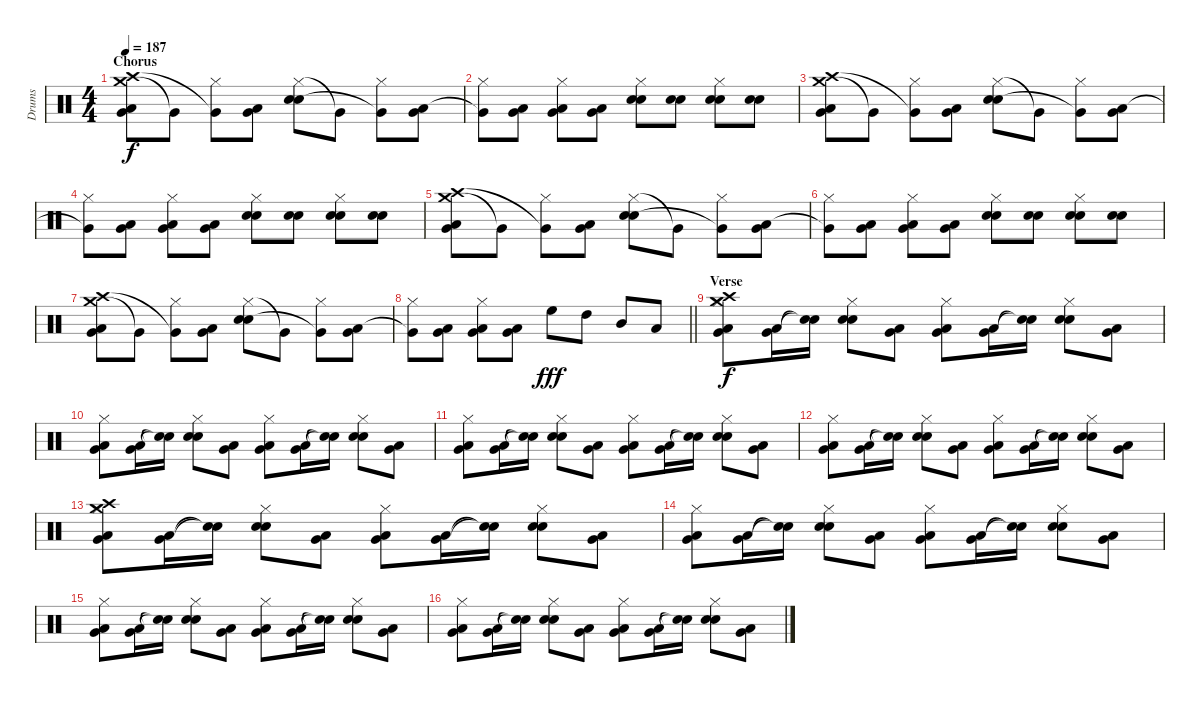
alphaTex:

\track ("Drums" "Drums") {instrument percussion}
\staff {score}
\articulation defaults
\ts (4 4)
\section ("" "Chorus")
\tempo 187
\clef neutral
\ks c
("Crash medium (hit)" "Crash high (hit)" "Very Low Tom (hit)" "Low Floor Tom (hit)").8{dy f} "Very Low Tom (hit)"{t}.8 ("Hi-Hat (closed)" "Very Low Tom (hit)"{t}).8 ("Very Low Tom (hit)" "Low Floor Tom (hit)").8 ("Hi-Hat (closed)" "Snare (hit) 2" "Electric Snare (hit)").8 "Very Low Tom (hit)"{t}.8 ("Hi-Hat (closed)" "Very Low Tom (hit)"{t}).8 ("Very Low Tom (hit)" "Low Floor Tom (hit)").8 |
("Hi-Hat (closed)" "Very Low Tom (hit)"{t}).8 ("Very Low Tom (hit)" "Low Floor Tom (hit)").8 ("Hi-Hat (closed)" "Very Low Tom (hit)" "Low Floor Tom (hit)").8 ("Very Low Tom (hit)" "Low Floor Tom (hit)").8 ("Hi-Hat (closed)" "Snare (hit) 2" "Electric Snare (hit)").8 ("Snare (hit) 2" "Electric Snare (hit)").8 ("Hi-Hat (closed)" "Snare (hit) 2" "Electric Snare (hit)").8 ("Snare (hit) 2" "Electric Snare (hit)").8 |
("Crash medium (hit)" "Crash high (hit)" "Very Low Tom (hit)" "Low Floor Tom (hit)").8 "Very Low Tom (hit)"{t}.8 ("Hi-Hat (closed)" "Very Low Tom (hit)"{t}).8 ("Very Low Tom (hit)" "Low Floor Tom (hit)").8 ("Hi-Hat (closed)" "Snare (hit) 2" "Electric Snare (hit)").8 "Very Low Tom (hit)"{t}.8 ("Hi-Hat (closed)" "Very Low Tom (hit)"{t}).8 ("Very Low Tom (hit)" "Low Floor Tom (hit)").8 |
("Hi-Hat (closed)" "Very Low Tom (hit)"{t}).8 ("Very Low Tom (hit)" "Low Floor Tom (hit)").8 ("Hi-Hat (closed)" "Very Low Tom (hit)" "Low Floor Tom (hit)").8 ("Very Low Tom (hit)" "Low Floor Tom (hit)").8 ("Hi-Hat (closed)" "Snare (hit) 2" "Electric Snare (hit)").8 ("Snare (hit) 2" "Electric Snare (hit)").8 ("Hi-Hat (closed)" "Snare (hit) 2" "Electric Snare (hit)").8 ("Snare (hit) 2" "Electric Snare (hit)").8 |
("Crash medium (hit)" "Crash high (hit)" "Very Low Tom (hit)" "Low Floor Tom (hit)").8 "Very Low Tom (hit)"{t}.8 ("Hi-Hat (closed)" "Very Low Tom (hit)"{t}).8 ("Very Low Tom (hit)" "Low Floor Tom (hit)").8 ("Hi-Hat (closed)" "Snare (hit) 2" "Electric Snare (hit)").8 "Very Low Tom (hit)"{t}.8 ("Hi-Hat (closed)" "Very Low Tom (hit)"{t}).8 ("Very Low Tom (hit)" "Low Floor Tom (hit)").8 |
("Hi-Hat (closed)" "Very Low Tom (hit)"{t}).8 ("Very Low Tom (hit)" "Low Floor Tom (hit)").8 ("Hi-Hat (closed)" "Very Low Tom (hit)" "Low Floor Tom (hit)").8 ("Very Low Tom (hit)" "Low Floor Tom (hit)").8 ("Hi-Hat (closed)" "Snare (hit) 2" "Electric Snare (hit)").8 ("Snare (hit) 2" "Electric Snare (hit)").8 ("Hi-Hat (closed)" "Snare (hit) 2" "Electric Snare (hit)").8 ("Snare (hit) 2" "Electric Snare (hit)").8 |
("Crash medium (hit)" "Crash high (hit)" "Very Low Tom (hit)" "Low Floor Tom (hit)").8 "Very Low Tom (hit)"{t}.8 ("Hi-Hat (closed)" "Very Low Tom (hit)"{t}).8 ("Very Low Tom (hit)" "Low Floor Tom (hit)").8 ("Hi-Hat (closed)" "Snare (hit) 2" "Electric Snare (hit)").8 "Very Low Tom (hit)"{t}.8 ("Hi-Hat (closed)" "Very Low Tom (hit)"{t}).8 ("Very Low Tom (hit)" "Low Floor Tom (hit)").8 |
\barLineRight lightlight
("Hi-Hat (closed)" "Very Low Tom (hit)"{t}).8 ("Very Low Tom (hit)" "Low Floor Tom (hit)").8 ("Hi-Hat (closed)" "Very Low Tom (hit)" "Low Floor Tom (hit)").8 ("Very Low Tom (hit)" "Low Floor Tom (hit)").8 "High Floor Tom (hit)".8{dy fff} "High Tom (hit)".8 "Mid Tom (hit)".8 "Low Tom (hit)".8 |
\section ("" "Verse")
("Hi-Hat (closed)" "Crash high (hit)" "Crash medium (hit)" "Very Low Tom (hit)" "Low Floor Tom (hit)").8{dy f} ("Very Low Tom (hit)" "Low Floor Tom (hit)").16 ("Electric Snare (hit)"{t} "Snare (hit) 2"{t}).16 ("Hi-Hat (closed)" "Snare (hit) 2" "Electric Snare (hit)").8 ("Very Low Tom (hit)" "Low Floor Tom (hit)").8 ("Hi-Hat (closed)" "Very Low Tom (hit)" "Low Floor Tom (hit)").8 ("Very Low Tom (hit)" "Low Floor Tom (hit)").16 ("Electric Snare (hit)"{t} "Snare (hit) 2"{t}).16 ("Hi-Hat (closed)" "Snare (hit) 2" "Electric Snare (hit)").8 ("Very Low Tom (hit)" "Low Floor Tom (hit)").8 |
("Hi-Hat (closed)" "Very Low Tom (hit)" "Low Floor Tom (hit)").8 ("Very Low Tom (hit)" "Low Floor Tom (hit)").16 ("Electric Snare (hit)"{t} "Snare (hit) 2"{t}).16 ("Hi-Hat (closed)" "Snare (hit) 2" "Electric Snare (hit)").8 ("Very Low Tom (hit)" "Low Floor Tom (hit)").8 ("Hi-Hat (closed)" "Very Low Tom (hit)" "Low Floor Tom (hit)").8 ("Very Low Tom (hit)" "Low Floor Tom (hit)").16 ("Electric Snare (hit)"{t} "Snare (hit) 2"{t}).16 ("Hi-Hat (closed)" "Snare (hit) 2" "Electric Snare (hit)").8 ("Very Low Tom (hit)" "Low Floor Tom (hit)").8 |
("Hi-Hat (closed)" "Very Low Tom (hit)" "Low Floor Tom (hit)").8 ("Very Low Tom (hit)" "Low Floor Tom (hit)").16 ("Electric Snare (hit)"{t} "Snare (hit) 2"{t}).16 ("Hi-Hat (closed)" "Snare (hit) 2" "Electric Snare (hit)").8 ("Very Low Tom (hit)" "Low Floor Tom (hit)").8 ("Hi-Hat (closed)" "Very Low Tom (hit)" "Low Floor Tom (hit)").8 ("Very Low Tom (hit)" "Low Floor Tom (hit)").16 ("Electric Snare (hit)"{t} "Snare (hit) 2"{t}).16 ("Hi-Hat (closed)" "Snare (hit) 2" "Electric Snare (hit)").8 ("Very Low Tom (hit)" "Low Floor Tom (hit)").8 |
("Hi-Hat (closed)" "Very Low Tom (hit)" "Low Floor Tom (hit)").8 ("Very Low Tom (hit)" "Low Floor Tom (hit)").16 ("Electric Snare (hit)"{t} "Snare (hit) 2"{t}).16 ("Hi-Hat (closed)" "Snare (hit) 2" "Electric Snare (hit)").8 ("Very Low Tom (hit)" "Low Floor Tom (hit)").8 ("Hi-Hat (closed)" "Very Low Tom (hit)" "Low Floor Tom (hit)").8 ("Very Low Tom (hit)" "Low Floor Tom (hit)").16 ("Electric Snare (hit)"{t} "Snare (hit) 2"{t}).16 ("Hi-Hat (closed)" "Snare (hit) 2" "Electric Snare (hit)").8 ("Very Low Tom (hit)" "Low Floor Tom (hit)").8 |
("Hi-Hat (closed)" "Crash high (hit)" "Very Low Tom (hit)" "Low Floor Tom (hit)" "Crash medium (hit)").8 ("Very Low Tom (hit)" "Low Floor Tom (hit)").16 ("Electric Snare (hit)"{t} "Snare (hit) 2"{t}).16 ("Hi-Hat (closed)" "Snare (hit) 2" "Electric Snare (hit)").8 ("Very Low Tom (hit)" "Low Floor Tom (hit)").8 ("Hi-Hat (closed)" "Very Low Tom (hit)" "Low Floor Tom (hit)").8 ("Very Low Tom (hit)" "Low Floor Tom (hit)").16 ("Electric Snare (hit)"{t} "Snare (hit) 2"{t}).16 ("Hi-Hat (closed)" "Snare (hit) 2" "Electric Snare (hit)").8 ("Very Low Tom (hit)" "Low Floor Tom (hit)").8 |
("Hi-Hat (closed)" "Very Low Tom (hit)" "Low Floor Tom (hit)").8 ("Very Low Tom (hit)" "Low Floor Tom (hit)").16 ("Electric Snare (hit)"{t} "Snare (hit) 2"{t}).16 ("Hi-Hat (closed)" "Snare (hit) 2" "Electric Snare (hit)").8 ("Very Low Tom (hit)" "Low Floor Tom (hit)").8 ("Hi-Hat (closed)" "Very Low Tom (hit)" "Low Floor Tom (hit)").8 ("Very Low Tom (hit)" "Low Floor Tom (hit)").16 ("Electric Snare (hit)"{t} "Snare (hit) 2"{t}).16 ("Hi-Hat (closed)" "Snare (hit) 2" "Electric Snare (hit)").8 ("Very Low Tom (hit)" "Low Floor Tom (hit)").8 |
("Hi-Hat (closed)" "Very Low Tom (hit)" "Low Floor Tom (hit)").8 ("Very Low Tom (hit)" "Low Floor Tom (hit)").16 ("Electric Snare (hit)"{t} "Snare (hit) 2"{t}).16 ("Hi-Hat (closed)" "Snare (hit) 2" "Electric Snare (hit)").8 ("Very Low Tom (hit)" "Low Floor Tom (hit)").8 ("Hi-Hat (closed)" "Very Low Tom (hit)" "Low Floor Tom (hit)").8 ("Very Low Tom (hit)" "Low Floor Tom (hit)").16 ("Electric Snare (hit)"{t} "Snare (hit) 2"{t}).16 ("Hi-Hat (closed)" "Snare (hit) 2" "Electric Snare (hit)").8 ("Very Low Tom (hit)" "Low Floor Tom (hit)").8 |
("Hi-Hat (closed)" "Very Low Tom (hit)" "Low Floor Tom (hit)").8 ("Very Low Tom (hit)" "Low Floor Tom (hit)").16 ("Electric Snare (hit)"{t} "Snare (hit) 2"{t}).16 ("Hi-Hat (closed)" "Snare (hit) 2" "Electric Snare (hit)").8 ("Very Low Tom (hit)" "Low Floor Tom (hit)").8 ("Hi-Hat (closed)" "Very Low Tom (hit)" "Low Floor Tom (hit)").8 ("Very Low Tom (hit)" "Low Floor Tom (hit)").16 ("Electric Snare (hit)"{t} "Snare (hit) 2"{t}).16 ("Hi-Hat (closed)" "Snare (hit) 2" "Electric Snare (hit)").8 ("Very Low Tom (hit)" "Low Floor Tom (hit)").8
